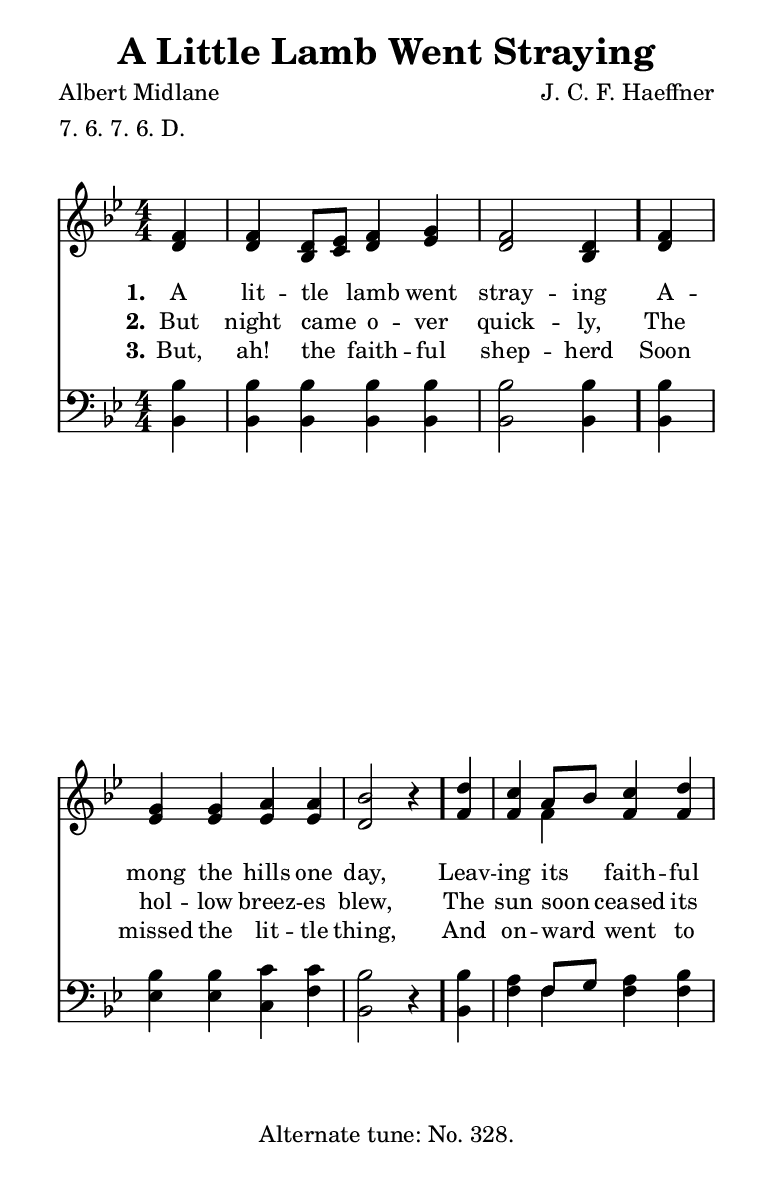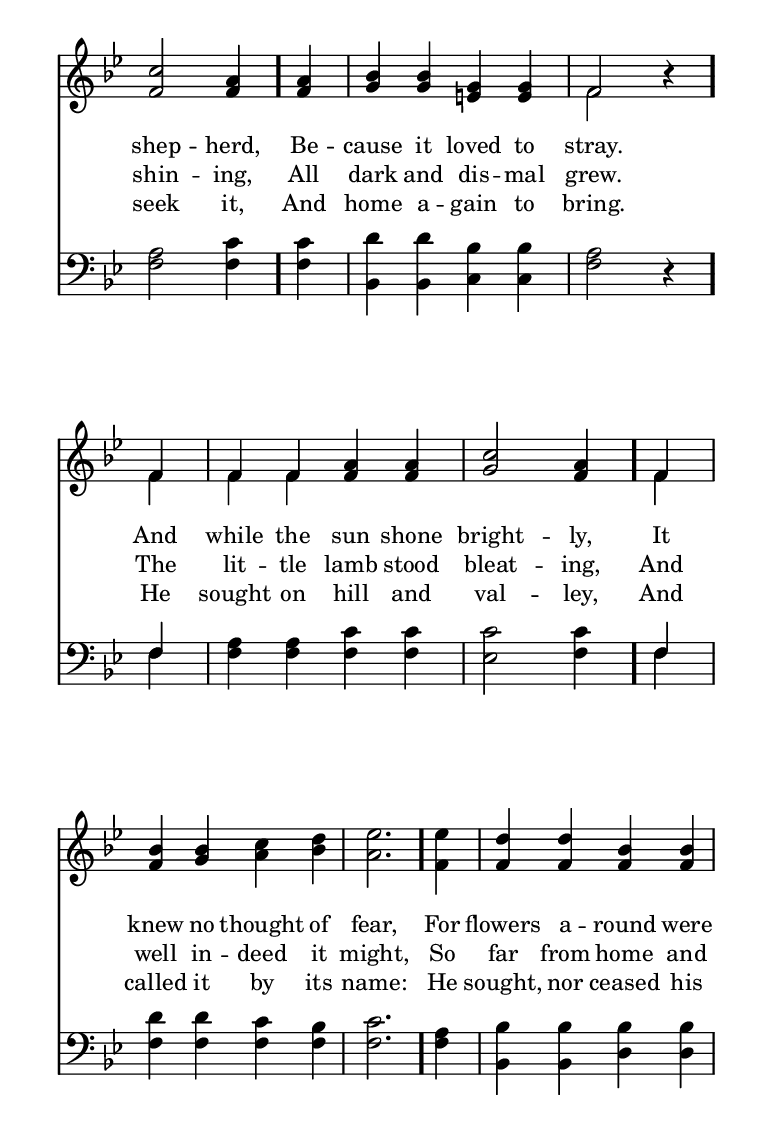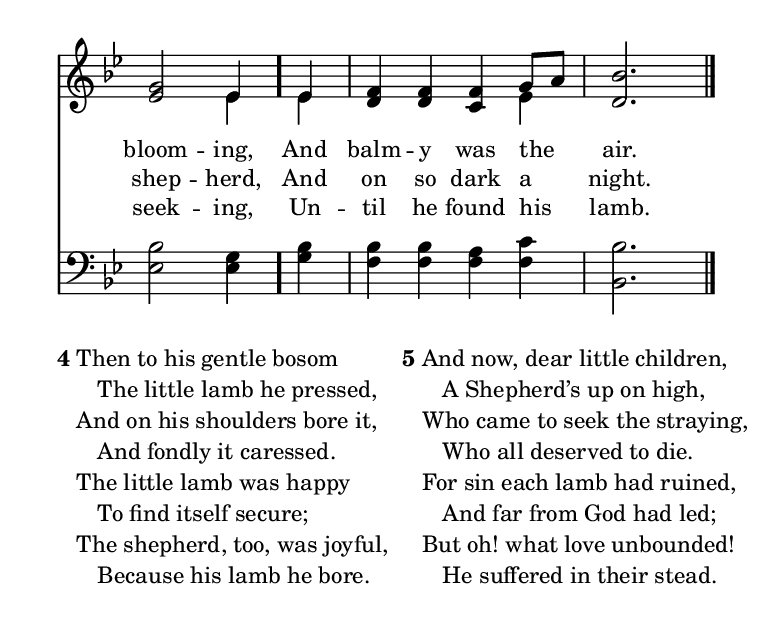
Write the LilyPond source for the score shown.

\include "common/global.ily"
\paper {
  \include "common/paper.ily"
  score-markup-spacing.padding = 3
  score-markup-spacing.basic-distance = 3
  oddFooterMarkup = \markup { \vspace #1.2 \fill-line { \on-the-fly \first-page "Alternate tune: No. 328." } }
}

\header{
  %children
  hymnnumber = "329"
  title = "A Little Lamb Went Straying"
  tunename = "Springfield"
  meter = "7. 6. 7. 6. D."
  poet = "Albert Midlane"
  composer = "J. C. F. Haeffner"
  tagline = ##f
}

global = {
  \include "common/overrides.ily"
  \override Staff.TimeSignature.style = #'numbered
  \time 4/4
  \override Score.MetronomeMark.transparent = ##t % hide all fermata changes too
  \tempo 4=90
  \key bes \major
  \partial 4
  \autoBeamOff
}

notesSoprano = {
\global
\relative c' {

  f4 | f d8[ ees] f4 g | f2 d4
  f4 | g g a a | bes2 r4
  d4 | c a8[ bes] c4 d | c2 a4
  a4 | bes bes g g | f2 r4
  f4 | f f a a | c2 a4
  f4 | bes bes c d | ees2.
  ees4 | d d bes bes | g2 ees4
  ees4 | f f f g8[ a] | bes2.

  \bar "|."

}
}

notesAlto = {
\global
\relative e' {

  d4 | d bes8[ c] d4 ees | d2 bes4
  d4 | ees ees ees ees | d2 r4
  f4 | f f f f | f2 f4
  f4 | g g e e | f2 r4
  f4 | f f f f | g2 f4
  f4 | f g a bes | a2.
  f4 | f f f f | ees2 ees4
  ees4 | d d c ees | d2.

}
}

notesTenor = {
\global
\relative a {

  bes4 | bes bes bes bes | bes2 bes4
  bes4 | bes bes c c | bes2 r4
  bes4 | a f8[ g] a4 bes | a2 c4
  c4 | d d bes bes | a2 r4
  f4 | a a c c | c2 c4
  f,4 | d'4 d c bes | c2.
  a4 | bes bes bes bes | bes2 g4
  bes4 | bes bes a c | bes2.

}
}

notesBass = {
\global
\relative f, {

  bes4 | bes bes bes bes | bes2 bes4
  bes4 | ees ees c f | bes,2 r4
  bes4 | f'4 f f f | f2 f4
  f4 | bes, bes c c | f2 r4
  f4 | f f f f | ees2 f4
  f4 | f f f f | f2.
  f4 | bes, bes d d | ees2 ees4
  g4 | f f f f | bes,2.

}
}

wordsA = \lyricmode {
\set stanza = "1."

A lit -- tle lamb went stray -- ing \bar "."
A -- mong the hills one day, \bar "."
Leav -- ing its faith -- ful shep -- herd, \bar "."
Be -- cause it loved to stray. \bar "."
And while the sun shone bright -- ly, \bar "."
It knew no thought of fear, \bar "."
For flowers a -- round were bloom -- ing, \bar "."
And balm -- y was the air. \bar "."

}

wordsB = \lyricmode {
\set stanza = "2."

But night came o -- ver quick -- ly,
The hol -- low breez -- es blew,
The sun soon ceased its shin -- ing,
All dark and dis -- mal grew.
The lit -- tle lamb stood bleat -- ing,
And well in -- deed it might,
So far from home and shep -- herd,
And on so dark a night.

}

wordsC = \lyricmode {
\set stanza = "3."

But, ah! the faith -- ful shep -- herd
Soon missed the lit -- tle thing,
And on -- ward went to seek it,
And home a -- gain to bring.
He sought on hill and val -- ley,
And called it by its name:
He sought, nor ceased his seek -- ing,
Un -- til he found his lamb.

}

wordsD = \markuplist {

\line { Then to his gentle bosom }
\line { { \hspace #2 } The little lamb he pressed, }
\line { And on his shoulders bore it, }
\line { { \hspace #2 } And fondly it caressed. }
\line { The little lamb was happy }
\line { { \hspace #2 } To find itself secure; }
\line { The shepherd, too, was joyful, }
\line { { \hspace #2 } Because his lamb he bore. }

}

wordsE = \markuplist {

\line { And now, dear little children, }
\line { { \hspace #2 } A Shepherd’s up on high, }
\line { Who came to seek the straying, }
\line { { \hspace #2 } Who all deserved to die. }
\line { For sin each lamb had ruined, }
\line { { \hspace #2 } And far from God had led; }
\line { But oh! what love unbounded! }
\line { { \hspace #2 } He suffered in their stead. }

}

\score {
  \context ChoirStaff <<
    \context Staff = upper <<
      \set Staff.autoBeaming = ##f
      \set ChoirStaff.systemStartDelimiter = #'SystemStartBar
      \set ChoirStaff.printPartCombineTexts = ##f
      \partcombine #'(2 . 11) \notesSoprano \notesAlto
      \context NullVoice = sopranos { \voiceOne << \notesSoprano >> }
      \context Lyrics = one   \lyricsto sopranos \wordsA
      \context Lyrics = two   \lyricsto sopranos \wordsB
      \context Lyrics = three \lyricsto sopranos \wordsC
    >>
    \context Staff = men <<
      \set Staff.autoBeaming = ##f
      \clef bass
      \set ChoirStaff.printPartCombineTexts = ##f
      \partcombine #'(2 . 11) \notesTenor \notesBass
    >>
  >>
  \layout {
    \include "common/layout.ily"
  }
  #(cond ((ly:get-option 'eog-midi-permitted) #{ \midi{
    \include "common/midi.ily"
  } #}))
}

\noPageBreak

\markup { \fill-line {
  \hspace #0.1
  \line{ \bold 4 \column { \wordsD } }
  \hspace #0.1
  \line{ \bold 5 \column { \wordsE } }
  \hspace #0.1
} }

\version "2.19.49"  % necessary for upgrading to future LilyPond versions.

% vi:set et ts=2 sw=2 ai nocindent syntax=lilypond:
